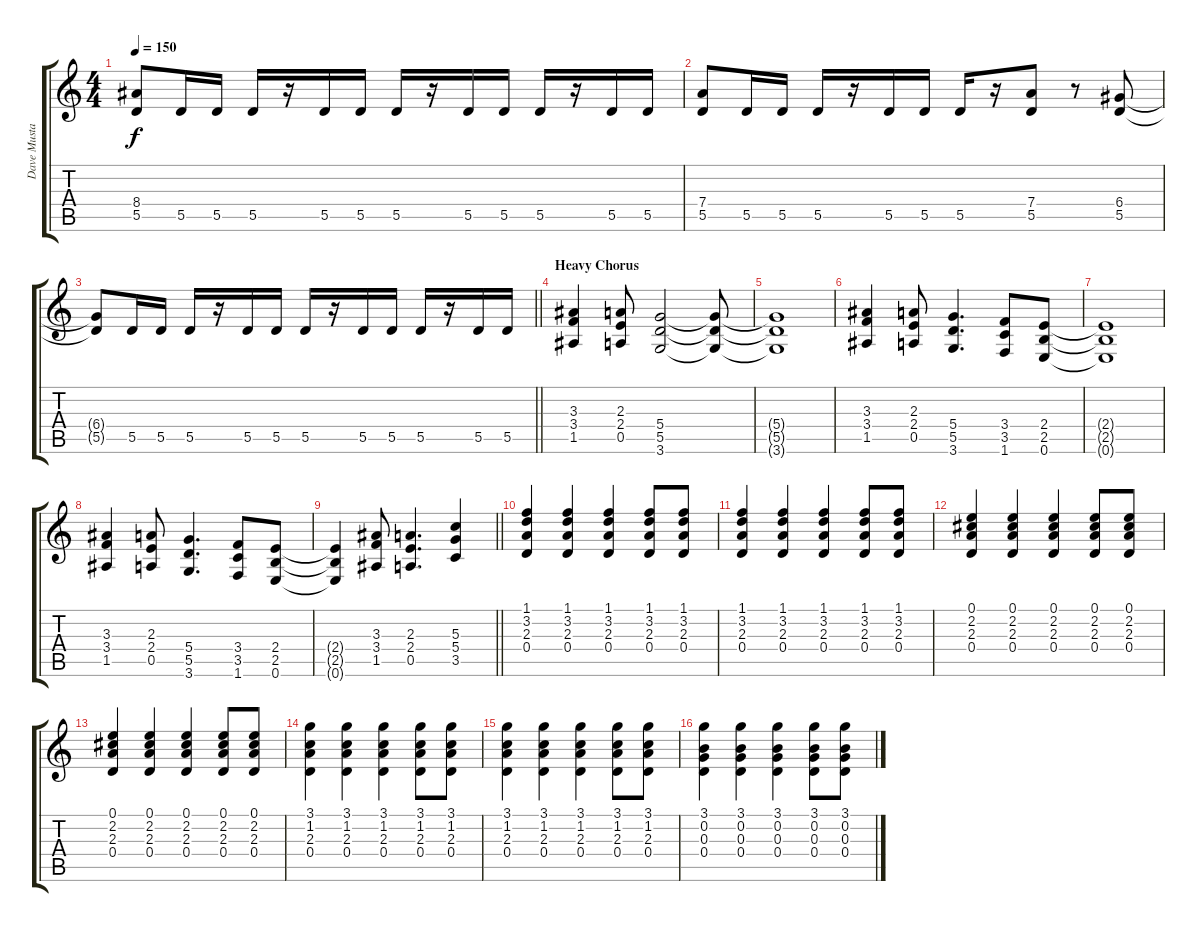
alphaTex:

\track ("Dave Mustaine" "Dave Musta") {instrument distortionguitar}
\staff {score tabs}
\tuning (E4 B3 G3 D3 A2 E2) {hide}
\ts (4 4)
\tempo 150
\clef g2
\ks c
(8.4{t} 5.5{t}).8{dy f} 5.5.16 5.5.16 5.5.16 r.16 5.5.16 5.5.16 5.5.16 r.16 5.5.16 5.5.16 5.5.16 r.16 5.5.16 5.5.16 |
(7.4 5.5).8 5.5.16 5.5.16 5.5.16 r.16 5.5.16 5.5.16 5.5.16 r.16 (7.4 5.5).8 r.8 (6.4 5.5).8 |
\barLineRight lightlight
(6.4{t} 5.5{t}).8 5.5.16 5.5.16 5.5.16 r.16 5.5.16 5.5.16 5.5.16 r.16 5.5.16 5.5.16 5.5.16 r.16 5.5.16 5.5.16 |
\section ("" "Heavy Chorus")
(3.3 3.4 1.5).4 (2.3 2.4 0.5).8 (5.4 5.5 3.6).2 (5.4{t} 5.5{t} 3.6{t}).8 |
(5.4{t} 5.5{t} 3.6{t}).1 |
(3.3 3.4 1.5).4 (2.3 2.4 0.5).8 (5.4 5.5 3.6).4{d} (3.4 3.5 1.6).8 (2.4 2.5 0.6).8 |
(2.4{t} 2.5{t} 0.6{t}).1 |
(3.3 3.4 1.5).4 (2.3 2.4 0.5).8 (5.4 5.5 3.6).4{d} (3.4 3.5 1.6).8 (2.4 2.5 0.6).8 |
\barLineRight lightlight
(2.4{t} 2.5{t} 0.6{t}).4 (3.3 3.4 1.5).8 (2.3 2.4 0.5).4{d} (5.3 5.4 3.5).4 |
(1.1 3.2 2.3 0.4).4{volume 0 instrument acousticguitarsteel} (1.1 3.2 2.3 0.4).4{volume 6} (1.1 3.2 2.3 0.4).4 (1.1 3.2 2.3 0.4).8 (1.1 3.2 2.3 0.4).8 |
(1.1 3.2 2.3 0.4).4 (1.1 3.2 2.3 0.4).4 (1.1 3.2 2.3 0.4).4 (1.1 3.2 2.3 0.4).8 (1.1 3.2 2.3 0.4).8 |
(0.1 2.2 2.3 0.4).4 (0.1 2.2 2.3 0.4).4 (0.1 2.2 2.3 0.4).4 (0.1 2.2 2.3 0.4).8 (0.1 2.2 2.3 0.4).8 |
(0.1 2.2 2.3 0.4).4 (0.1 2.2 2.3 0.4).4 (0.1 2.2 2.3 0.4).4 (0.1 2.2 2.3 0.4).8 (0.1 2.2 2.3 0.4).8 |
(3.1 1.2 2.3 0.4).4{volume 13} (3.1 1.2 2.3 0.4).4 (3.1 1.2 2.3 0.4).4 (3.1 1.2 2.3 0.4).8 (3.1 1.2 2.3 0.4).8 |
(3.1 1.2 2.3 0.4).4 (3.1 1.2 2.3 0.4).4 (3.1 1.2 2.3 0.4).4 (3.1 1.2 2.3 0.4).8 (3.1 1.2 2.3 0.4).8 |
(3.1 0.2 0.3 0.4).4 (3.1 0.2 0.3 0.4).4 (3.1 0.2 0.3 0.4).4 (3.1 0.2 0.3 0.4).8 (3.1 0.2 0.3 0.4).8
